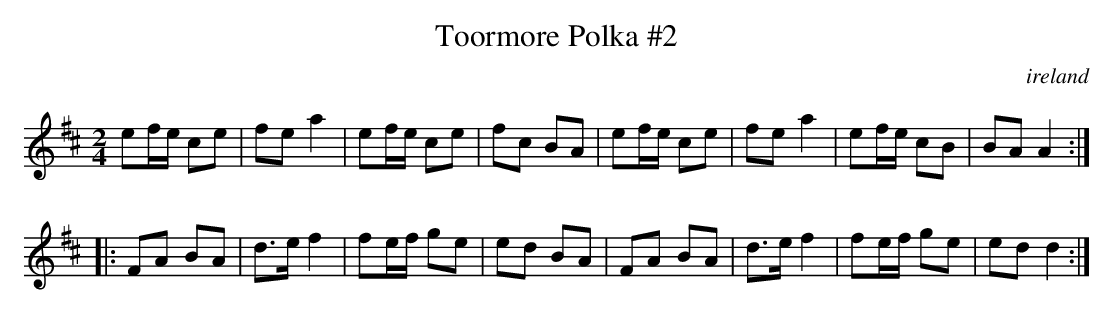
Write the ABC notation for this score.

X:1
T:Toormore Polka \#2
O:ireland
M:2/4
L:1/8
K:AMix
ef/e/ ce|fe a2|ef/e/ ce|fc BA|\
ef/e/ ce|fe a2|ef/e/ cB|BA A2:|
|:FA BA|d>e f2|fe/f/ ge|ed BA|\
FA BA|d>e f2|fe/f/ ge|ed d2:|
